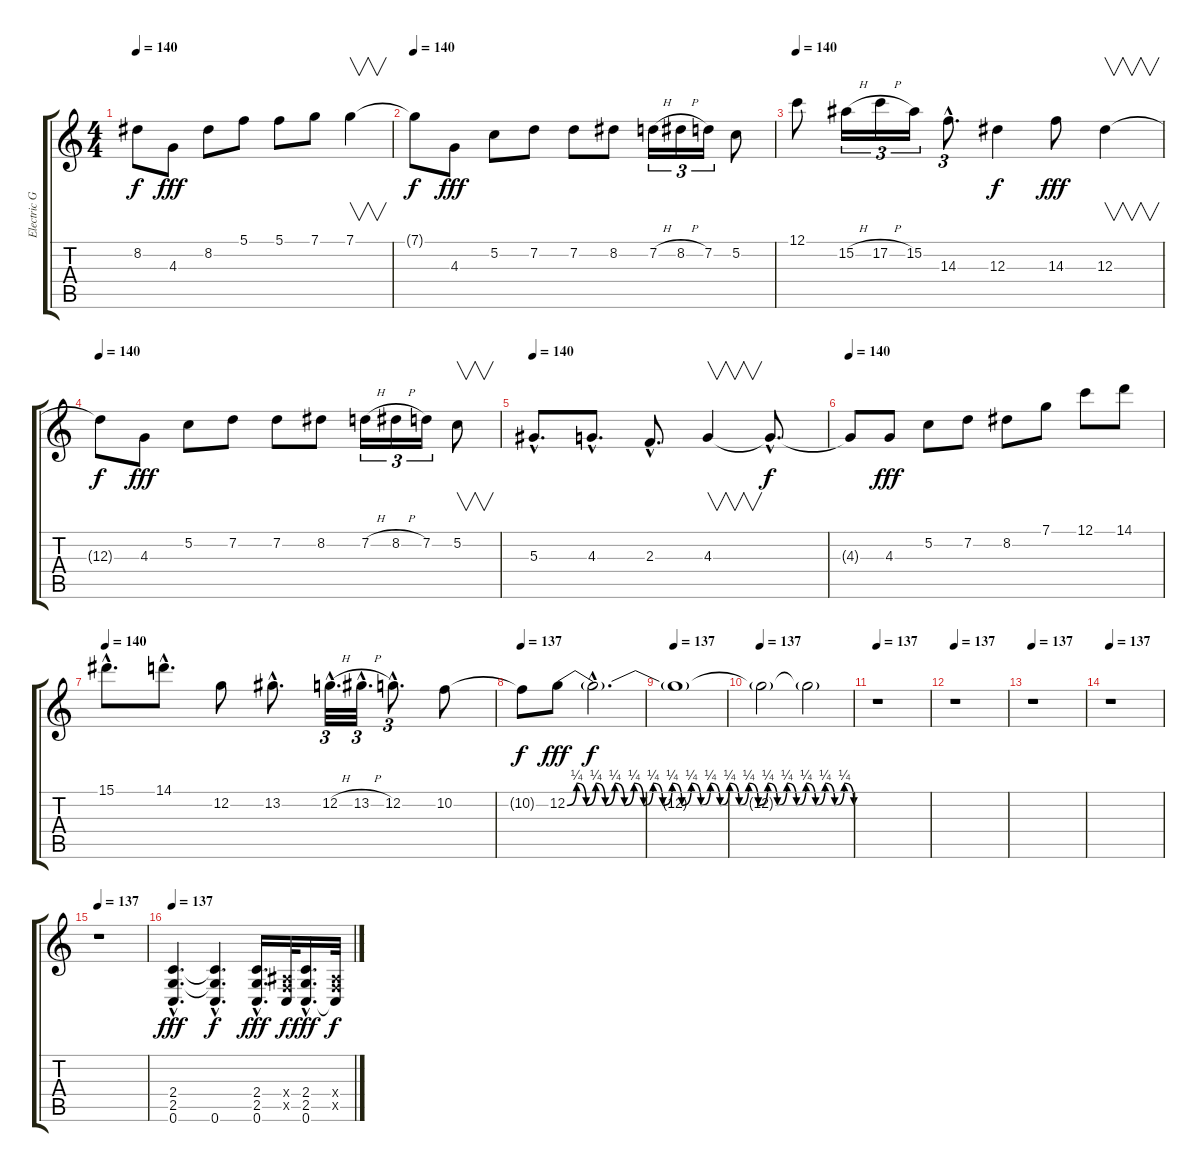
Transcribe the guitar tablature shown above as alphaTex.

\track ("Electric Guitar 3" "Electric G") {instrument distortionguitar}
\staff {score tabs}
\tuning (C4 G3 Eb3 Bb2 F2 C2) {hide}
\ts (4 4)
\tempo 140
\clef g2
\ks c
8.2{t}.8{dy f balance 8} 4.3.8{dy fff} 8.2.8 5.1.8 5.1.8 7.1.8 7.1.4{v} |
\tempo 140
7.1{t}.8{dy f balance 8} 4.3.8{dy fff} 5.2.8 7.2.8 7.2.8 8.2.8 7.2{h}.16{tu (3 2)} 8.2{h}.16{tu (3 2)} 7.2.16{tu (3 2)} 5.2.8 |
\tempo 140
12.1.8{balance 8} 15.2{h}.16{tu (3 2)} 17.2{h}.16{tu (3 2)} 15.2.16{tu (3 2)} 14.3{hac}.8{d tu (3 2)} 12.3.4{dy f} 14.3.8{dy fff} 12.3.4{v} |
\tempo 140
12.3{t}.8{dy f balance 8} 4.3.8{dy fff} 5.2.8 7.2.8 7.2.8 8.2.8 7.2{h}.16{tu (3 2)} 8.2{h}.16{tu (3 2)} 7.2.16{tu (3 2)} 5.2.8{v} |
\tempo 140
5.3{hac}.8{d balance 8} 4.3{hac}.8{d} 2.3{hac}.8{d} 4.3.4{v} 4.3{hac t}.8{d dy f} |
\tempo 140
4.3{t}.8{balance 8} 4.3.8{dy fff} 5.2.8 7.2.8 8.2.8 7.1.8 12.1.8 14.1.8 |
\tempo 140
15.1{hac}.8{d balance 8} 14.1{hac}.8{d} 12.2.8 13.2{hac}.8{d} 12.2{h hac}.32{d tu (3 2)} 13.2{h hac}.32{d tu (3 2)} 12.2{hac}.8{d tu (3 2)} 10.2.8 |
\tempo 137
10.2{t}.8{dy f balance 8} 12.2{be (custom 0 0 2 1 4 0 6 1 8 0 10 1 12 0 14 1 16 0 18 1 20 0 22 1 24 0 26 1 28 0 30 1 32 0 34 1 36 0 38 1 40 0 42 1 44 0 46 1 48 0 50 1 52 0 54 1 56 0 58 1 60 0)}.8{dy fff volume 12} 12.2{hac t}.2{d dy f} |
\tempo 137
12.2{t}.1{volume 4 balance 8} |
\tempo 137
12.2{t}.2{volume 0 balance 8} 12.2{t}.2 |
\tempo 137
r.1 |
\tempo 137
r.1 |
\tempo 137
r.1 |
\tempo 137
r.1 |
\tempo 137
r.1 |
\tempo 137
(2.4{hac} 2.5{hac} 0.6{hac}).4{d dy fff volume 15 balance 16 instrument distortionguitar} (2.4{hac t} 2.5{hac t} 0.6{hac}).4{d dy f} (2.4{hac} 2.5{hac} 0.6{hac}).16{d dy fff} (0.4{x} 0.5{x} 0.6{t}).32{dy f} (2.4{hac} 2.5{hac} 0.6{hac}).16{d dy fff} (0.4{x} 0.5{x} 0.6{t}).32{dy f}
